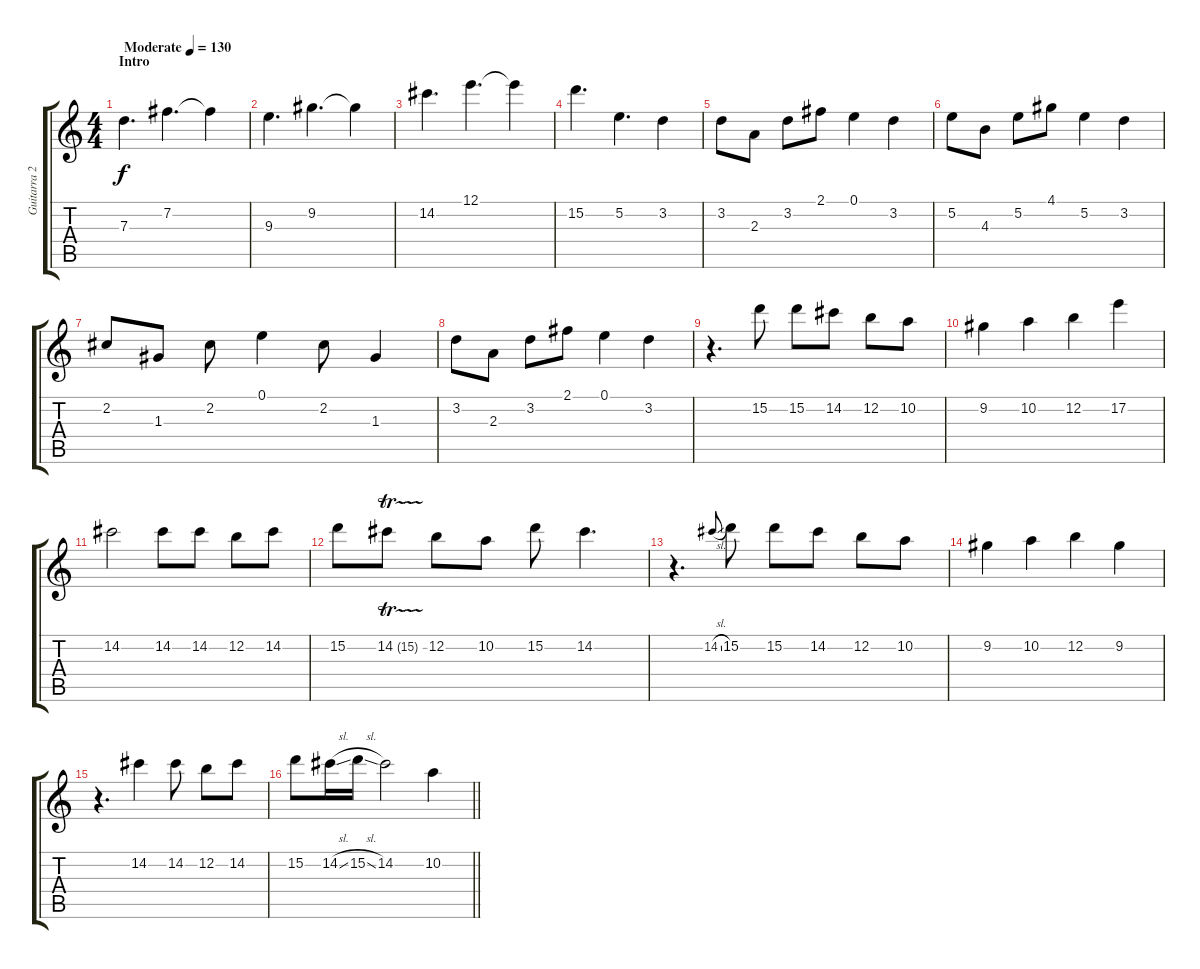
\track ("Guitarra 2" "Guitarra 2") {instrument acousticguitarsteel}
\staff {score tabs}
\tuning (E4 B3 G3 D3 A2 E2) {hide}
\ts (4 4)
\section ("" "Intro")
\tempo (130 "Moderate")
\clef g2
\ks c
7.3.4{d dy f instrument acousticguitarsteel} 7.2.4{d} 7.2{t}.4 |
9.3.4{d} 9.2.4{d} 9.2{t}.4 |
14.2.4{d} 12.1.4{d} 12.1{t}.4 |
15.2.4{d} 5.2.4{d} 3.2.4 |
3.2.8 2.3.8 3.2.8 2.1.8 0.1.4 3.2.4 |
5.2.8 4.3.8 5.2.8 4.1.8 5.2.4 3.2.4 |
2.2.8 1.3.8 2.2.8 0.1.4 2.2.8 1.3.4 |
3.2.8 2.3.8 3.2.8 2.1.8 0.1.4 3.2.4 |
r.4{d} 15.2.8 15.2.8 14.2.8 12.2.8 10.2.8 |
9.2.4 10.2.4 12.2.4 17.2.4 |
14.2.2 14.2.8 14.2.8 12.2.8 14.2.8 |
15.2.8 14.2{tr (15 32)}.8 12.2.8 10.2.8 15.2.8 14.2.4{d} |
r.4{d} 14.2{sl}.8{gr onbeat} 15.2.8 15.2.8 14.2.8 12.2.8 10.2.8 |
9.2.4 10.2.4 12.2.4 9.2.4 |
r.4{d} 14.2.4 14.2.8 12.2.8 14.2.8 |
\barLineRight lightlight
15.2.8 14.2{sl}.16 15.2{sl}.16 14.2.2 10.2.4
